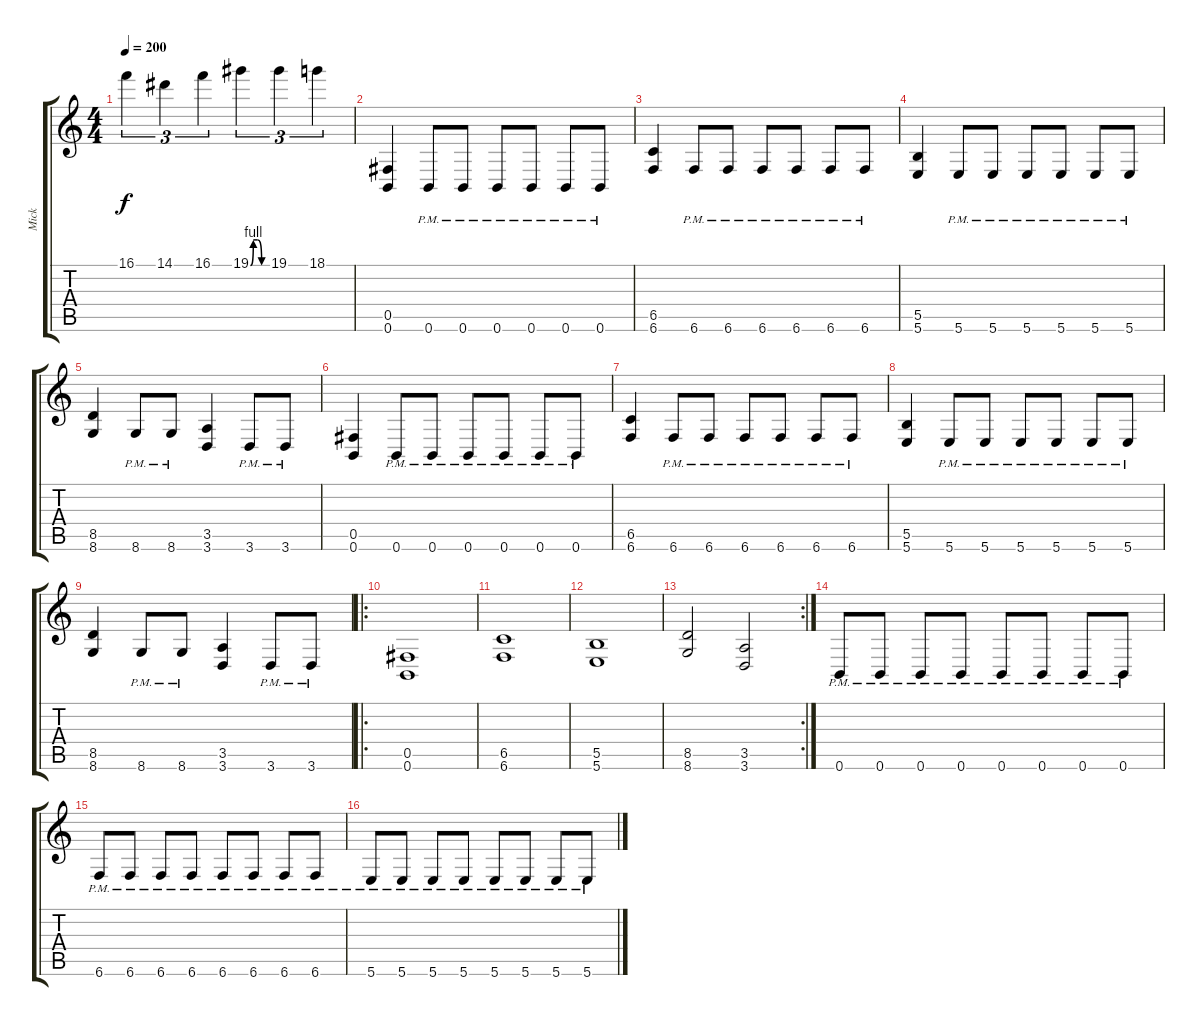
\track ("Mick" "Mick") {instrument distortionguitar}
\staff {score tabs}
\tuning (Db4 Ab3 E3 B2 Gb2 B1) {hide}
\ts (4 4)
\tempo 200
\clef g2
\ks c
16.1.4{tu (3 2) dy f} 14.1.4{tu (3 2)} 16.1.4{tu (3 2)} 19.1{be (custom 0 0 10 4 25 4 40 0 60 0)}.4{tu (3 2)} 19.1.4{tu (3 2)} 18.1.4{tu (3 2)} |
(0.5 0.6).4 0.6{pm}.8 0.6{pm}.8 0.6{pm}.8 0.6{pm}.8 0.6{pm}.8 0.6{pm}.8 |
(6.5 6.6).4 6.6{pm}.8 6.6{pm}.8 6.6{pm}.8 6.6{pm}.8 6.6{pm}.8 6.6{pm}.8 |
(5.5 5.6).4 5.6{pm}.8 5.6{pm}.8 5.6{pm}.8 5.6{pm}.8 5.6{pm}.8 5.6{pm}.8 |
(8.5 8.6).4 8.6{pm}.8 8.6{pm}.8 (3.5 3.6).4 3.6{pm}.8 3.6{pm}.8 |
(0.5 0.6).4 0.6{pm}.8 0.6{pm}.8 0.6{pm}.8 0.6{pm}.8 0.6{pm}.8 0.6{pm}.8 |
(6.5 6.6).4 6.6{pm}.8 6.6{pm}.8 6.6{pm}.8 6.6{pm}.8 6.6{pm}.8 6.6{pm}.8 |
(5.5 5.6).4 5.6{pm}.8 5.6{pm}.8 5.6{pm}.8 5.6{pm}.8 5.6{pm}.8 5.6{pm}.8 |
(8.5 8.6).4 8.6{pm}.8 8.6{pm}.8 (3.5 3.6).4 3.6{pm}.8 3.6{pm}.8 |
\ro
(0.5 0.6).1 |
(6.5 6.6).1 |
(5.5 5.6).1 |
\rc 2
(8.5 8.6).2 (3.5 3.6).2 |
0.6{pm}.8 0.6{pm}.8 0.6{pm}.8 0.6{pm}.8 0.6{pm}.8 0.6{pm}.8 0.6{pm}.8 0.6{pm}.8 |
6.6{pm}.8 6.6{pm}.8 6.6{pm}.8 6.6{pm}.8 6.6{pm}.8 6.6{pm}.8 6.6{pm}.8 6.6{pm}.8 |
5.6{pm}.8 5.6{pm}.8 5.6{pm}.8 5.6{pm}.8 5.6{pm}.8 5.6{pm}.8 5.6{pm}.8 5.6{pm}.8
